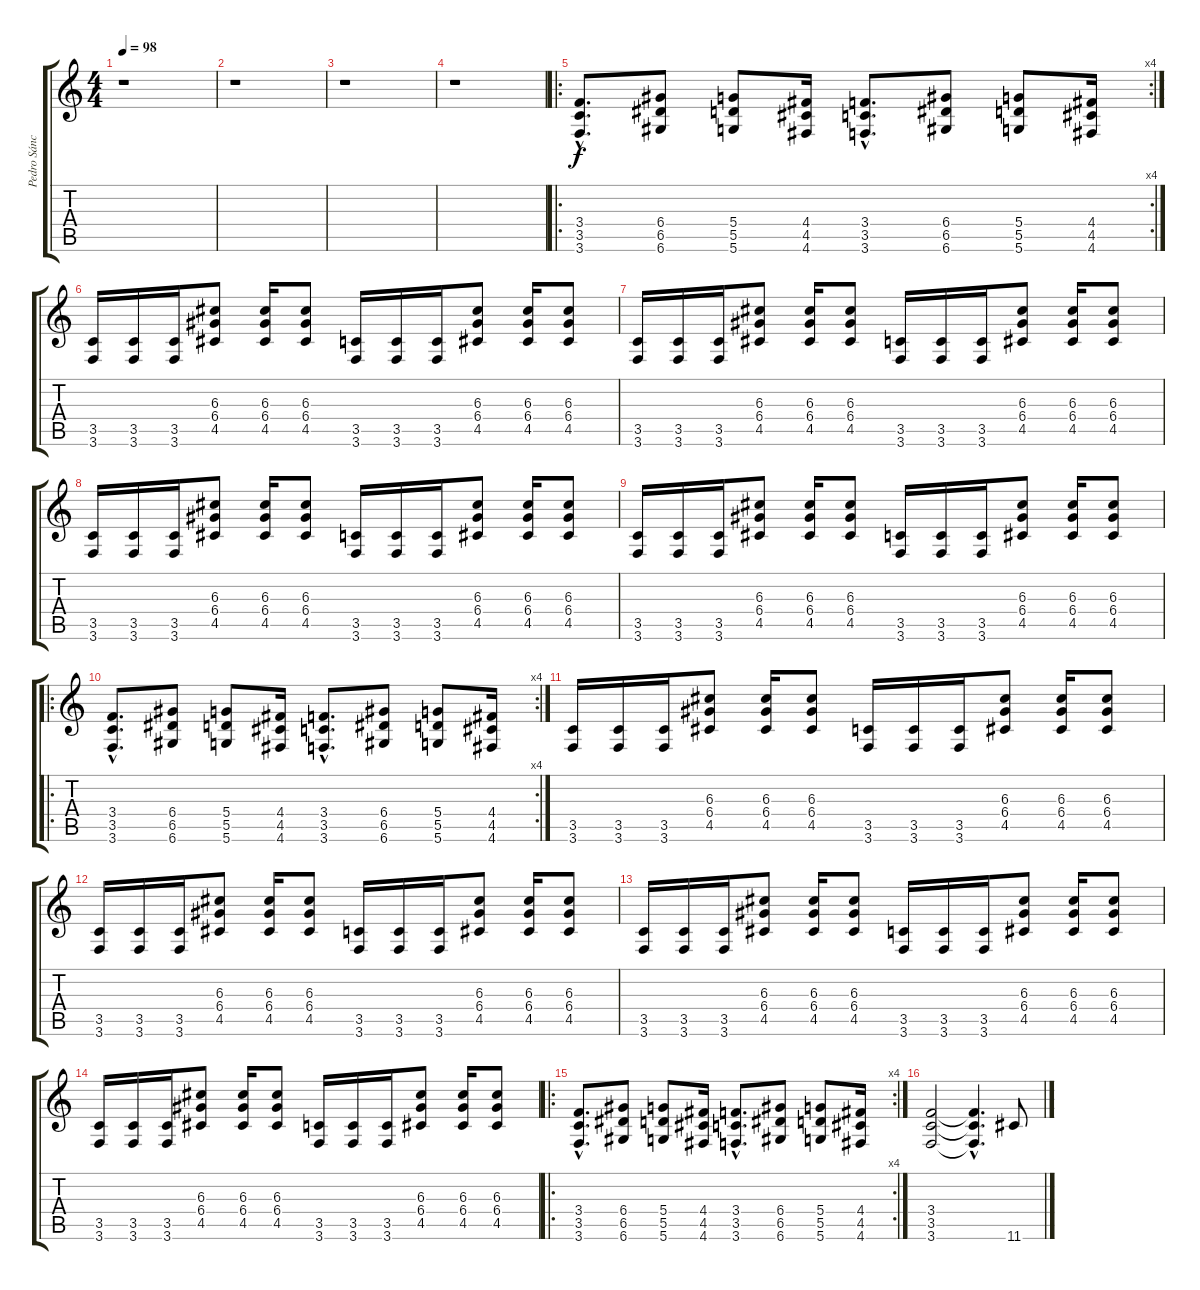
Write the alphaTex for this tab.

\track ("Pedro Sánchez" "Pedro Sánc") {instrument distortionguitar}
\staff {score tabs}
\tuning (E4 B3 G3 D3 A2 D2) {hide}
\ts (4 4)
\tempo 98
\clef g2
\ks c
r.1{dy f instrument distortionguitar} |
r.1 |
r.1 |
r.1 |
\ro
\rc 4
(3.4{hac} 3.5{hac} 3.6{hac}).8{d} (6.4 6.5 6.6).8 (5.4 5.5 5.6).8 (4.4 4.5 4.6).16 (3.4{hac} 3.5{hac} 3.6{hac}).8{d} (6.4 6.5 6.6).8 (5.4 5.5 5.6).8 (4.4 4.5 4.6).16 |
(3.5 3.6).16 (3.5 3.6).16 (3.5 3.6).16 (6.3 6.4 4.5).8 (6.3 6.4 4.5).16 (6.3 6.4 4.5).8 (3.5 3.6).16 (3.5 3.6).16 (3.5 3.6).16 (6.3 6.4 4.5).8 (6.3 6.4 4.5).16 (6.3 6.4 4.5).8 |
(3.5 3.6).16 (3.5 3.6).16 (3.5 3.6).16 (6.3 6.4 4.5).8 (6.3 6.4 4.5).16 (6.3 6.4 4.5).8 (3.5 3.6).16 (3.5 3.6).16 (3.5 3.6).16 (6.3 6.4 4.5).8 (6.3 6.4 4.5).16 (6.3 6.4 4.5).8 |
(3.5 3.6).16 (3.5 3.6).16 (3.5 3.6).16 (6.3 6.4 4.5).8 (6.3 6.4 4.5).16 (6.3 6.4 4.5).8 (3.5 3.6).16 (3.5 3.6).16 (3.5 3.6).16 (6.3 6.4 4.5).8 (6.3 6.4 4.5).16 (6.3 6.4 4.5).8 |
(3.5 3.6).16 (3.5 3.6).16 (3.5 3.6).16 (6.3 6.4 4.5).8 (6.3 6.4 4.5).16 (6.3 6.4 4.5).8 (3.5 3.6).16 (3.5 3.6).16 (3.5 3.6).16 (6.3 6.4 4.5).8 (6.3 6.4 4.5).16 (6.3 6.4 4.5).8 |
\ro
\rc 4
(3.4{hac} 3.5{hac} 3.6{hac}).8{d} (6.4 6.5 6.6).8 (5.4 5.5 5.6).8 (4.4 4.5 4.6).16 (3.4{hac} 3.5{hac} 3.6{hac}).8{d} (6.4 6.5 6.6).8 (5.4 5.5 5.6).8 (4.4 4.5 4.6).16 |
(3.5 3.6).16 (3.5 3.6).16 (3.5 3.6).16 (6.3 6.4 4.5).8 (6.3 6.4 4.5).16 (6.3 6.4 4.5).8 (3.5 3.6).16 (3.5 3.6).16 (3.5 3.6).16 (6.3 6.4 4.5).8 (6.3 6.4 4.5).16 (6.3 6.4 4.5).8 |
(3.5 3.6).16 (3.5 3.6).16 (3.5 3.6).16 (6.3 6.4 4.5).8 (6.3 6.4 4.5).16 (6.3 6.4 4.5).8 (3.5 3.6).16 (3.5 3.6).16 (3.5 3.6).16 (6.3 6.4 4.5).8 (6.3 6.4 4.5).16 (6.3 6.4 4.5).8 |
(3.5 3.6).16 (3.5 3.6).16 (3.5 3.6).16 (6.3 6.4 4.5).8 (6.3 6.4 4.5).16 (6.3 6.4 4.5).8 (3.5 3.6).16 (3.5 3.6).16 (3.5 3.6).16 (6.3 6.4 4.5).8 (6.3 6.4 4.5).16 (6.3 6.4 4.5).8 |
(3.5 3.6).16 (3.5 3.6).16 (3.5 3.6).16 (6.3 6.4 4.5).8 (6.3 6.4 4.5).16 (6.3 6.4 4.5).8 (3.5 3.6).16 (3.5 3.6).16 (3.5 3.6).16 (6.3 6.4 4.5).8 (6.3 6.4 4.5).16 (6.3 6.4 4.5).8 |
\ro
\rc 4
(3.4{hac} 3.5{hac} 3.6{hac}).8{d} (6.4 6.5 6.6).8 (5.4 5.5 5.6).8 (4.4 4.5 4.6).16 (3.4{hac} 3.5{hac} 3.6{hac}).8{d} (6.4 6.5 6.6).8 (5.4 5.5 5.6).8 (4.4 4.5 4.6).16 |
(3.4 3.5 3.6).2 (3.4{hac t} 3.5{hac t} 3.6{hac t}).4{d} 11.6{ss}.8
